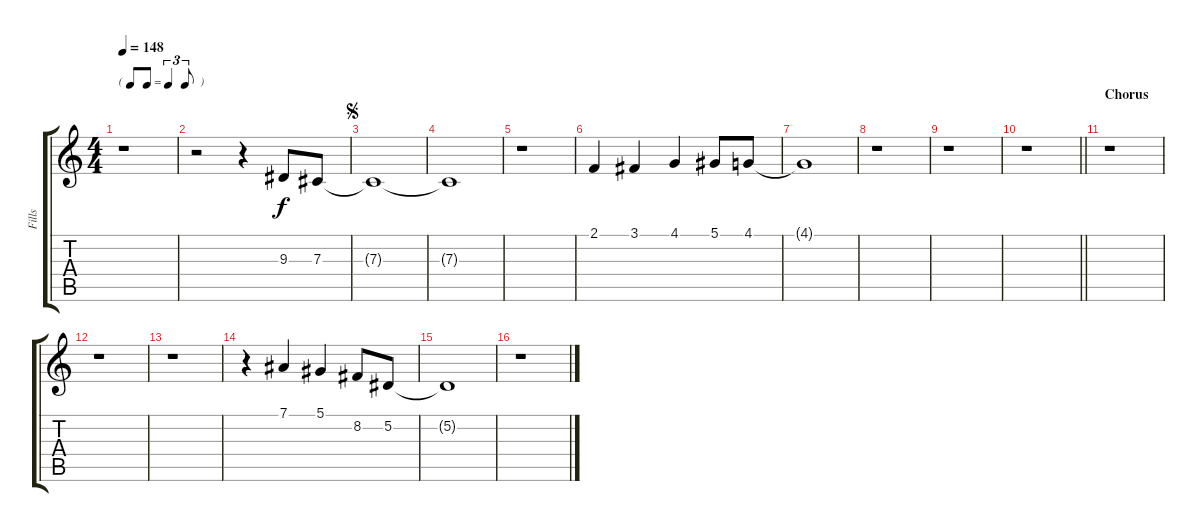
\track ("Fills" "Fills") {instrument sopranosax}
\staff {score tabs}
\tuning (Eb4 Bb3 Gb3 Db3 Ab2 Eb2) {hide}
\ts (4 4)
\tf triplet8th
\tempo 148
\clef g2
\ks c
r.1{dy f} |
r.2 r.4 9.3.8 7.3.8 |
\jump segno
7.3{t}.1 |
7.3{t}.1 |
r.1 |
2.1.4 3.1.4 4.1.4 5.1.8 4.1.8 |
4.1{t}.1 |
r.1 |
r.1 |
\barLineRight lightlight
r.1 |
\section ("" "Chorus")
r.1 |
r.1 |
r.1 |
r.4 7.1.4 5.1.4 8.2.8 5.2.8 |
5.2{t}.1 |
r.1
